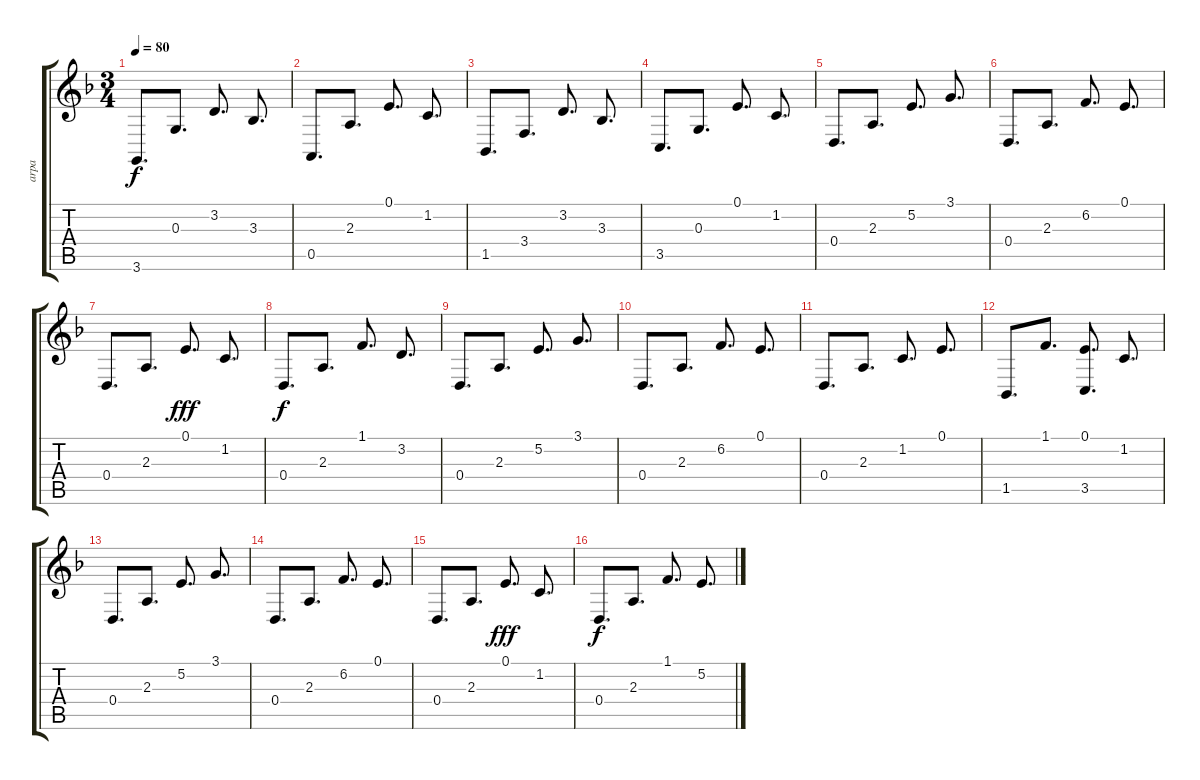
\track ("arpa" "arpa") {instrument orchestralharp}
\staff {score tabs}
\tuning (E4 B3 G3 D3 A2 E2) {hide}
\ts (3 4)
\tempo 80
\clef g2
\ks f
3.6.8{d dy f} 0.3.8{d} 3.2.8{d} 3.3.8{d} |
0.5.8{d} 2.3.8{d} 0.1.8{d} 1.2.8{d} |
1.5.8{d} 3.4.8{d} 3.2.8{d} 3.3.8{d} |
3.5.8{d} 0.3.8{d} 0.1.8{d} 1.2.8{d} |
0.4.8{d} 2.3.8{d} 5.2.8{d} 3.1.8{d} |
0.4.8{d} 2.3.8{d} 6.2.8{d} 0.1.8{d} |
0.4.8{d} 2.3.8{d} 0.1.8{d dy fff} 1.2.8{d} |
0.4.8{d dy f} 2.3.8{d} 1.1.8{d} 3.2.8{d} |
0.4.8{d} 2.3.8{d} 5.2.8{d} 3.1.8{d} |
0.4.8{d} 2.3.8{d} 6.2.8{d} 0.1.8{d} |
0.4.8{d} 2.3.8{d} 1.2.8{d} 0.1.8{d} |
1.5.8{d} 1.1.8{d} (0.1 3.5).8{d} 1.2.8{d} |
0.4.8{d} 2.3.8{d} 5.2.8{d} 3.1.8{d} |
0.4.8{d} 2.3.8{d} 6.2.8{d} 0.1.8{d} |
0.4.8{d} 2.3.8{d} 0.1.8{d dy fff} 1.2.8{d} |
0.4.8{d dy f} 2.3.8{d} 1.1.8{d} 5.2.8{d}
